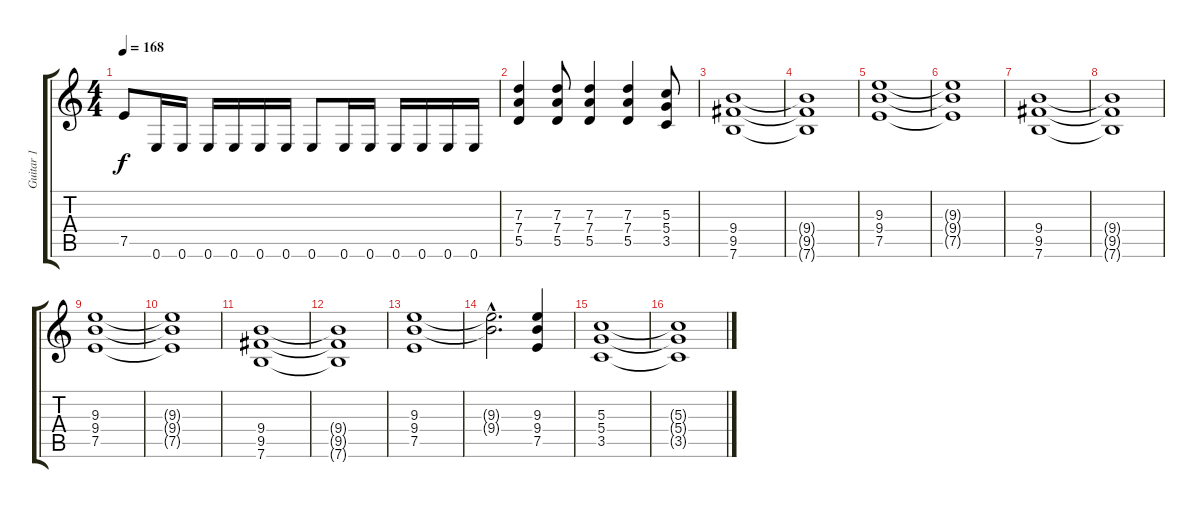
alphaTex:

\track ("Guitar 1" "Guitar 1") {instrument distortionguitar}
\staff {score tabs}
\tuning (E4 B3 G3 D3 A2 E2) {hide}
\ts (4 4)
\tempo 168
\clef g2
\ks c
7.5.8{dy f} 0.6.16 0.6.16 0.6.16 0.6.16 0.6.16 0.6.16 0.6.8 0.6.16 0.6.16 0.6.16 0.6.16 0.6.16 0.6.16 |
(7.3 7.4 5.5).4 (7.3 7.4 5.5).8 (7.3 7.4 5.5).4 (7.3 7.4 5.5).4 (5.3 5.4 3.5).8 |
(9.4 9.5 7.6).1 |
(9.4{t} 9.5{t} 7.6{t}).1 |
(9.3 9.4 7.5).1 |
(9.3{t} 9.4{t} 7.5{t}).1 |
(9.4 9.5 7.6).1 |
(9.4{t} 9.5{t} 7.6{t}).1 |
(9.3 9.4 7.5).1 |
(9.3{t} 9.4{t} 7.5{t}).1 |
(9.4 9.5 7.6).1 |
(9.4{t} 9.5{t} 7.6{t}).1 |
(9.3 9.4 7.5).1 |
(9.3{hac t} 9.4{hac t}).2{d} (9.3 9.4 7.5).4 |
(5.3 5.4 3.5).1 |
(5.3{t} 5.4{t} 3.5{t}).1
